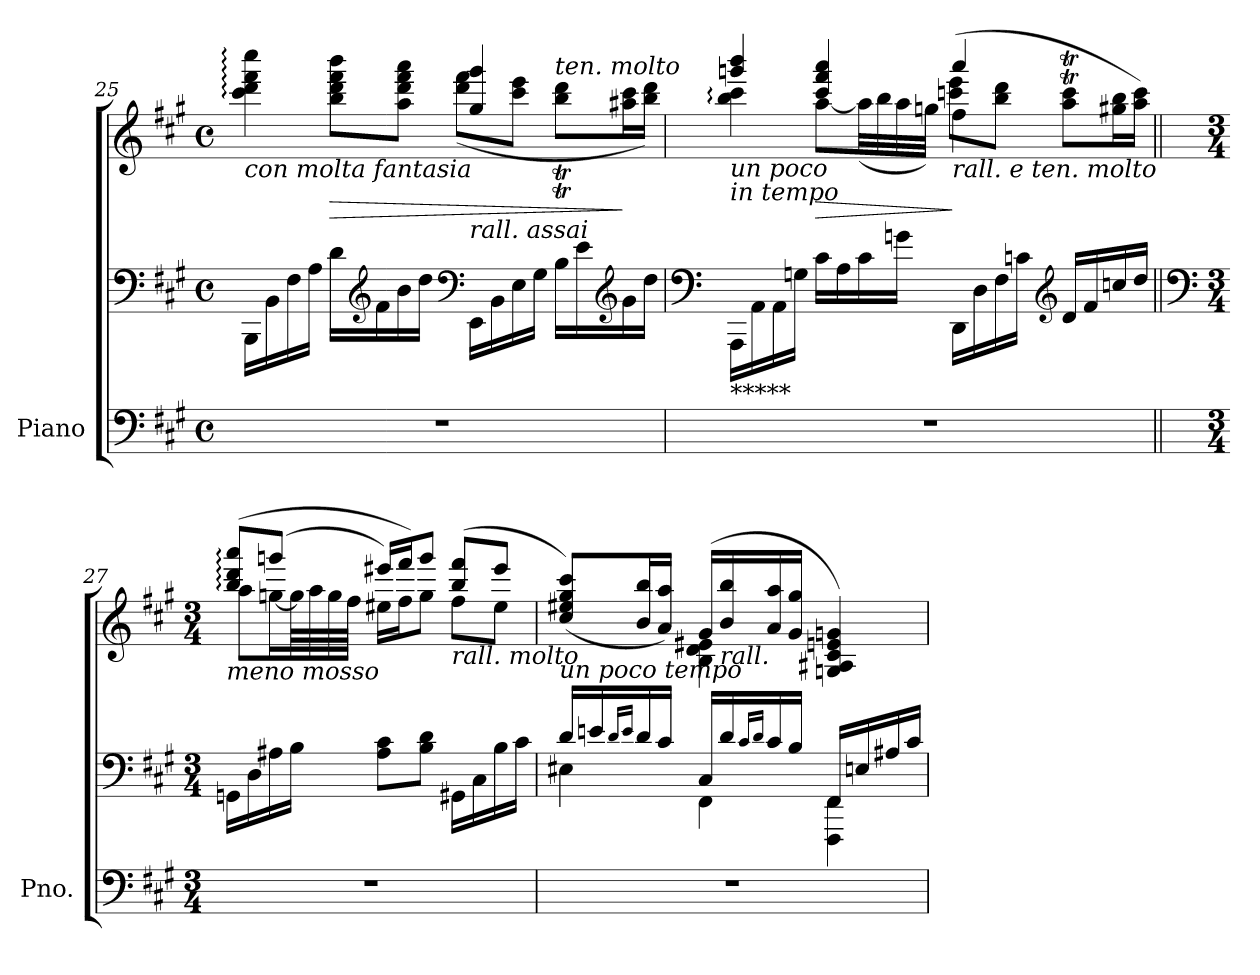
**kern	**kern	**kern	**dynam
*part1	*part1	*part1	*part1
*staff3	*staff2	*staff1	*staff1/2/3
*I"Piano	*	*	*
*I'Pno.	*	*	*
!!LO:LB:g=z
*clefF4	*clefF4	*clefG2	*
*k[f#c#g#]	*k[f#c#g#]	*k[f#c#g#]	*
*M4/4	*M4/4	*M4/4	*
*met(c)	*met(c)	*met(c)	*
=25	=25	=25	=25
*	*	*^	*
!	!	!LO:TX:b:i:t=con molta fantasia	!	!
1r	16BBB\LL	4ccc#\: 4ddd\: 4fff#\: 4cccc#\:	2ryy	.
.	16BB\	.	.	.
.	16F#\	.	.	.
.	16A\JJ	.	.	.
!	!	!	!	!LO:HP:b
.	16d\LL	8bb\ 8ddd\ 8fff#\ 8bbb\L	.	>
*	*clefG2	*	*	*
.	16f#\	.	.	.
.	16b\	8aa\ 8ddd\ 8fff#\ 8aaa\J	.	.
.	16dd\JJ	.	.	.
*	*clefF4	*	*	*
*	*	*MM68	*	*
!	!	!LO:TX:b:i:t=rall. assai	!	!
.	16EE\LL	4gg#/ 4ggg#/	(>8ddd\ 8fff#\L	.
.	16BB\	.	.	.
.	16E\	.	8ccc#\ 8eee\J	.
.	16G#\JJ	.	.	.
!	!	!LO:TX:a:i:t=ten. molto	!	!
.	16B\LL	4ryy	8bb\T 8ddd\TL	.
.	16e\	.	.	.
*	*clefG2	*	*	*
.	16g#\	.	16aa#X\ 16ccc#\L	]
.	16dd\JJ	.	16bb\ 16ddd\JJ)	.
*	*	*v	*v	*
=26	=26	=26	=26
*	*clefF4	*	*
*	*	*MM72	*
*	*	*^	*
*	*	*	*^	*
!	!	!LO:TX:b:i:t=un poco	!	!	!
!	!	!LO:TX:b:i:t=in tempo	!	!	!
!	!LO:TX:b:t=*****	!	!	!	!
1r	16AAA\LL	4gggn/ 4bbb/	4bb\: 4ccc#\:	2ryy	.
.	16AA\	.	.	.	.
.	16AA\	.	.	.	.
.	16Gn\JJ	.	.	.	.
!	!	!	!	!	!LO:HP:b
.	16c#\LL	4ccc#/ 4fff#/ 4aaa/	[8aa\L	.	>
.	16A\	.	.	.	.
.	16c#\	.	(>32aa\LL]	.	.
.	.	.	32bb\	.	.
.	16gn\JJ	.	32aa\	.	.
.	.	.	32ggn\JJJ)	.	.
*	*	*MM68	*	*	*
!	!	!LO:TX:b:i:t=rall. e ten. molto	!	!	!
.	16DD\LL	4aaa/	4ff#\	(>8cccn\ 8eee\L	]
.	16D\	.	.	.	.
.	16F#\	.	.	8bb\ 8ddd\J	.
.	16cn\JJ	.	.	.	.
*	*clefG2	*	*	*	*
.	16d/LL	4ryy	4ryy	8aa\T 8ccc\TL	.
.	16f#/	.	.	.	.
.	16ccn/	.	.	16gg#X\ 16bb\L	.
.	16dd/JJ	.	.	16aa\ 16ccc\JJ)	.
*	*	*v	*v	*v	*
!!LO:LB:g=z
=27||	=27||	=27||	=27||
*	*clefF4	*	*
*M3/4	*M3/4	*M3/4	*
*	*	*MM64	*
*	*	*^	*
*	*	*	*^	*
!	!	!LO:TX:b:i:t=meno mosso	!	!	!
*	*	*	*v	*v	*
2.r	16GGn\LL	(8bb/: 8ddd/: 8aaa/:L	8aa\L	.
.	16D\	.	.	.
.	16A#X\	(8gggn/J	[16ggn\L	.
.	16B\JJ	.	64gg\LL]	.
.	.	.	64aa\	.
.	.	.	64gg\	.
.	.	.	64ff#\JJJJ	.
.	8A#\ 8c#\L	16eee#X/LL)	16ee#X\LL	.
.	.	16fff#/J)	16ff#\J	.
.	8B\ 8d\J	8ggg/J	8gg\J	.
*	*	*MM60	*	*
!	!	!LO:TX:b:i:t=rall. molto	!	!
.	16GG#X\LL	(8bb/ 8fff#/L	8ff#\L	.
.	16C#\	.	.	.
.	16B\	8eee#/J	8ee#\J	.
.	16c#\JJ	.	.	.
=28	=28	=28	=28	=28
*	*	*MM72	*	*
*	*^	*	*	*
!	!	!	!LO:TX:b:i:t=un poco tempo	!	!
2.r	16d/LL	4E#X\	(8cc#/ 8ee#X/ 8gg#/ 8ccc#/L)	4ryy	.
.	16en/	.	.	.	.
.	16qd/LL	.	.	.	.
.	16qe/JJ	.	.	.	.
.	16d/	.	16b/ 16bb/L	.	.
.	16c#/JJ	.	16a/ 16aa/JJ)	.	.
.	16C#/LL	4FF#\	(16g#/LL	4B\ 4d\ 4e#X\	.
*	*	*	*MM68	*	*
!	!	!	!LO:TX:b:i:t=rall.	!	!
.	16d/	.	16b/ 16bb/	.	.
.	16qc#/LL	.	.	.	.
.	16qd/JJ	.	.	.	.
.	16c#/	.	16a/ 16aa/	.	.
.	16B/JJ	.	16g#/ 16gg#/JJ	.	.
.	16FF#/LL	4FFF#\ 4FF#\	4Gn/ 4A#X/ 4c#/ 4en/ 4gn/)	4ryy	.
.	16En/	.	.	.	.
.	16A#X/	.	.	.	.
.	16c#/JJ	.	.	.	.
*	*v	*v	*	*	*
*	*	*v	*v	*
=	=	=	=
*-	*-	*-	*-
